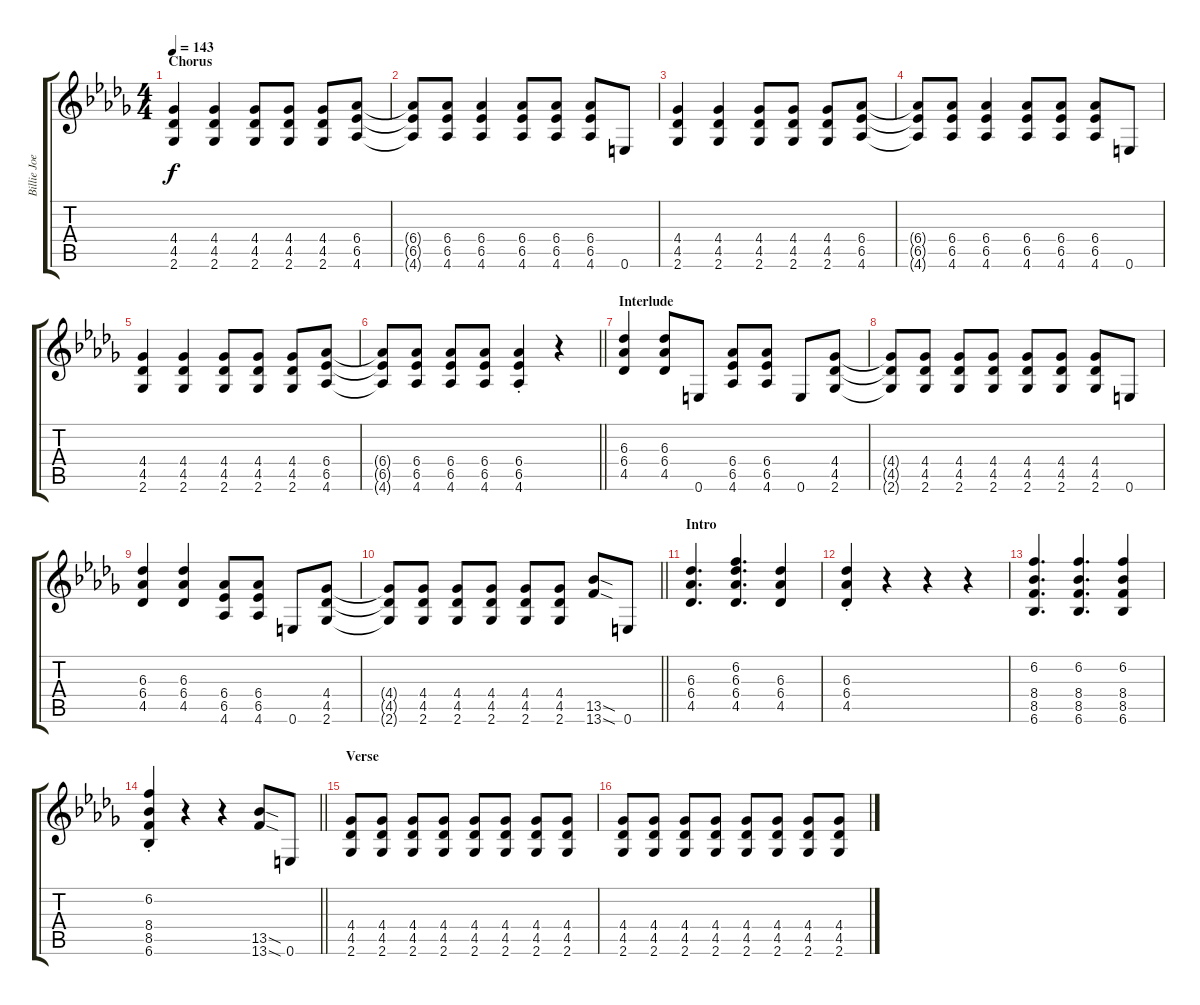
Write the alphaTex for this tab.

\track ("Billie Joe Lead" "Billie Joe") {instrument overdrivenguitar}
\staff {score tabs}
\tuning (E4 B3 G3 D3 A2 E2) {hide}
\ts (4 4)
\section ("" "Chorus")
\tempo 143
\clef g2
\ks db
(4.4 4.5 2.6).4{dy f} (4.4 4.5 2.6).4 (4.4 4.5 2.6).8 (4.4 4.5 2.6).8 (4.4 4.5 2.6).8 (6.4 6.5 4.6).8 |
(6.4{t} 6.5{t} 4.6{t}).8 (6.4 6.5 4.6).8 (6.4 6.5 4.6).4 (6.4 6.5 4.6).8 (6.4 6.5 4.6).8 (6.4 6.5 4.6).8 0.6.8 |
(4.4 4.5 2.6).4 (4.4 4.5 2.6).4 (4.4 4.5 2.6).8 (4.4 4.5 2.6).8 (4.4 4.5 2.6).8 (6.4 6.5 4.6).8 |
(6.4{t} 6.5{t} 4.6{t}).8 (6.4 6.5 4.6).8 (6.4 6.5 4.6).4 (6.4 6.5 4.6).8 (6.4 6.5 4.6).8 (6.4 6.5 4.6).8 0.6.8 |
(4.4 4.5 2.6).4 (4.4 4.5 2.6).4 (4.4 4.5 2.6).8 (4.4 4.5 2.6).8 (4.4 4.5 2.6).8 (6.4 6.5 4.6).8 |
\barLineRight lightlight
(6.4{t} 6.5{t} 4.6{t}).8 (6.4 6.5 4.6).8 (6.4 6.5 4.6).8 (6.4 6.5 4.6).8 (6.4{st} 6.5{st} 4.6{st}).4 r.4 |
\section ("" "Interlude")
(6.3 6.4 4.5).4 (6.3 6.4 4.5).8 0.6.8 (6.4 6.5 4.6).8 (6.4 6.5 4.6).8 0.6.8 (4.4 4.5 2.6).8 |
(4.4{t} 4.5{t} 2.6{t}).8 (4.4 4.5 2.6).8 (4.4 4.5 2.6).8 (4.4 4.5 2.6).8 (4.4 4.5 2.6).8 (4.4 4.5 2.6).8 (4.4 4.5 2.6).8 0.6.8 |
(6.3 6.4 4.5).4 (6.3 6.4 4.5).4 (6.4 6.5 4.6).8 (6.4 6.5 4.6).8 0.6.8 (4.4 4.5 2.6).8 |
\barLineRight lightlight
(4.4{t} 4.5{t} 2.6{t}).8 (4.4 4.5 2.6).8 (4.4 4.5 2.6).8 (4.4 4.5 2.6).8 (4.4 4.5 2.6).8 (4.4 4.5 2.6).8 (13.5{sod} 13.6{sod}).8 0.6.8 |
\section ("" "Intro")
(6.3 6.4 4.5).4{d} (6.2 6.3 6.4 4.5).4{d} (6.3 6.4 4.5).4 |
(6.3{st} 6.4{st} 4.5{st}).4 r.4 r.4 r.4 |
(6.2 8.4 8.5 6.6).4{d} (6.2 8.4 8.5 6.6).4{d} (6.2 8.4 8.5 6.6).4 |
\barLineRight lightlight
(6.2{st} 8.4{st} 8.5{st} 6.6{st}).4 r.4 r.4 (13.5{sod} 13.6{sod}).8 0.6.8 |
\section ("" "Verse")
(4.4 4.5 2.6).8 (4.4 4.5 2.6).8 (4.4 4.5 2.6).8 (4.4 4.5 2.6).8 (4.4 4.5 2.6).8 (4.4 4.5 2.6).8 (4.4 4.5 2.6).8 (4.4 4.5 2.6).8 |
(4.4 4.5 2.6).8 (4.4 4.5 2.6).8 (4.4 4.5 2.6).8 (4.4 4.5 2.6).8 (4.4 4.5 2.6).8 (4.4 4.5 2.6).8 (4.4 4.5 2.6).8 (4.4 4.5 2.6).8
